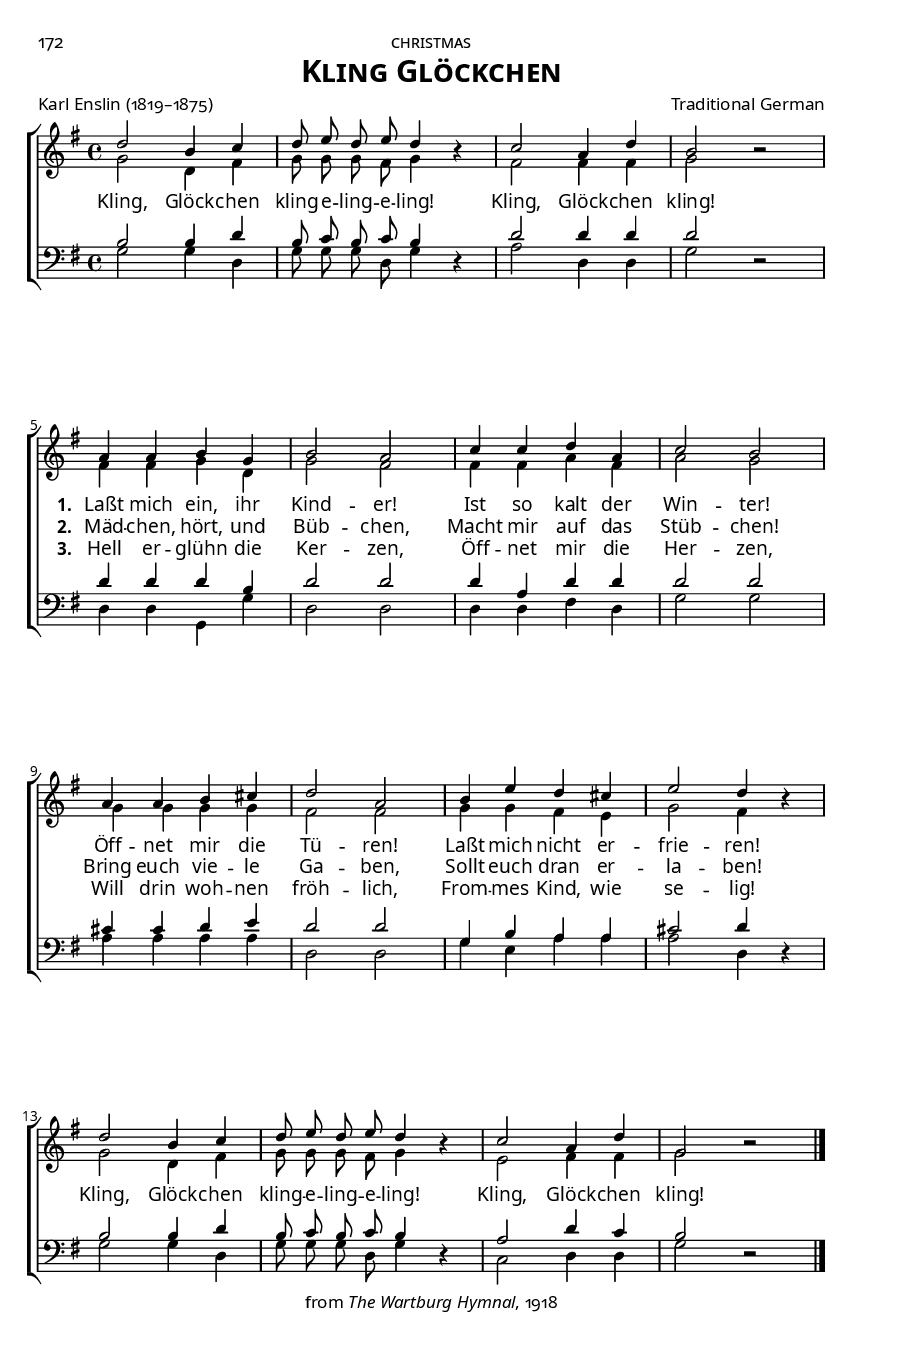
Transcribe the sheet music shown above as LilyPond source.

\version "2.14.2"
\include "../util.ly"
\header {
  title = \markup{\override #'(font-name . "Garamond Premier Pro Semibold"){ \abs-fontsize #15 \smallCapsOldStyle"Kling Glöckchen"}}
  poet = \markup\oldStyleNum"Karl Enslin (1819–1875)"
  composer = \markup\oldStyleNum"Traditional German"
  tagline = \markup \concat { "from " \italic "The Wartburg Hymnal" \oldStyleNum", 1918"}
}
\paper {
  %print-all-headers = ##t
  paper-height = 9\in
  paper-width = 6\in
  indent = 0\in
  %system-system-spacing = #'((basic-distance . 10) (padding . 0))
  %system-system-spacing =
  %  #'((basic-distance . 0)
  %     (minimum-distance . 0)
  %     (padding . -0.35)
  %     (stretchability . 100))
%{IF_LESSER
  markup-system-spacing #'stretchability = 50
  top-markup-spacing #'stretchability = 30
  last-bottom-spacing #'stretchability = 60
%}%END_IF_LESSER
  ragged-last-bottom = ##f
  ragged-bottom = ##f
  two-sided = ##t
  inner-margin = 0.5\in
  outer-margin = 0.25\in
  top-margin = 0.25\in
  bottom-margin = 0.25\in
  first-page-number = #172
  print-first-page-number = ##t
  headerLine = \markup{\override #'(font-name . "Garamond Premier Pro") \smallCapsOldStyle christmas}
  oddHeaderMarkup = \markup\fill-line{
     \override #'(font-name . "Garamond Premier Pro")
     \override #'(font-name . "Garamond Premier Pro")\abs-fontsize #8.5
     \combine 
        \fill-line{"" \on-the-fly #print-page-number-check-first
        \oldStylePageNum""
        }
        \fill-line{\headerLine}
  }
  evenHeaderMarkup = \markup {
     \override #'(font-name . "Garamond Premier Pro")
     \override #'(font-name . "Garamond Premier Pro")\abs-fontsize #8.5
     \combine
        \on-the-fly #print-page-number-check-first
        \oldStylePageNum""
        \fill-line{\headerLine}
  }
}
#(set-global-staff-size 15) \paper{ #(define fonts (make-pango-font-tree "GoudyOlSt BT" "Garamond Premier Pro" "Garamond Premier Pro" (/ 15 20))) }
global = {
  \key g \major
  \time 4/4
  \autoBeamOff
  \override DynamicLineSpanner #'staff-padding = #0.0
  \override DynamicLineSpanner #'Y-extent = #'(0 . 0)
}

sopMusic = \relative c'' {
  d2 b4 c |
  d8 e d e d4 b\rest |
  c2 a4 d |
  b2 b\rest | \break
  a4 a b g |
  
  b2 a |
  c4 c d a |
  c2 b |
  a4 a b cis |
  d2 a |
  
  b4 e d cis |
  e2 d4 b\rest | \break
  d2 b4 c |
  d8 e d e d4 b\rest |
  c2 a4 d |
  g,2 b\rest |
  \bar "|."
}
sopWords = \lyricmode {
  
}

altoMusic = \relative c' {
  g'2 d4 fis |
  g8 g g fis g4 s |
  fis2 fis4 fis |
  g2 s |
  fis4 fis g d |
  
  g2 fis |
  fis4 fis a fis |
  a2 g |
  g4 g g g |
  fis2 fis |
  
  g4 g fis e |
  g2 fis4 s |
  g2 d4 fis |
  g8 g g fis g4 s |
  e2 fis4 fis |
  g2 s \bar "|."
}
altoWords = \lyricmode {
  \dropLyricsV
  Kling, Glöck -- chen kling -- e -- ling -- e -- ling!
  Kling, Glöck -- chen kling!
  
  \set stanza = #"1. "
  Laßt mich ein, ihr Kind -- er!
  Ist so kalt der Win -- ter!
  Öff -- net mir die Tü -- ren!
  Laßt mich nicht er -- frie -- ren!
  
  Kling, Glöck -- chen kling -- e -- ling -- e -- ling!
  Kling, Glöck -- chen kling!
}
altoWordsII = \lyricmode {
  \dropLyricsV
%\markup\italic
  %Kling, Glöck -- chen kling -- e -- ling -- e -- ling!
  %Kling, Glöck -- chen kling!
  \repeat unfold 12 \skip1
  \set stanza = #"2. "
  Mäd -- chen, hört, und Büb -- chen,
  Macht mir auf das Stüb -- chen!
  Bring euch vie -- le Ga -- ben,
  Sollt euch dran er -- la -- ben!
  
  %Kling, Glöck -- chen kling -- e -- ling -- e -- ling!
  %Kling, Glöck -- chen kling!
}
altoWordsIII = \lyricmode {
  \dropLyricsV
  %Kling, Glöck -- chen kling -- e -- ling -- e -- ling!
  %Kling, Glöck -- chen kling!
  \repeat unfold 12 \skip1
  \set stanza = #"3. "
  Hell er -- glühn die Ker -- zen,
  Öff -- net mir die Her -- zen,
  Will drin woh -- nen fröh -- lich,
  From -- mes Kind, wie se -- lig!
  
  %Kling, Glöck -- chen kling -- e -- ling -- e -- ling!
  %Kling, Glöck -- chen kling!
}
altoWordsIV = \lyricmode {
  \set stanza = #"4. "
  \set ignoreMelismata = ##t
}
altoWordsV = \lyricmode {
  \set stanza = #"5. "
  \set ignoreMelismata = ##t
}
altoWordsVI = \lyricmode {
  \set stanza = #"6. "
  \set ignoreMelismata = ##t
}
tenorMusic = \relative c' {
  b2 b4 d |
  b8 c b c b4 s |
  d2 d4 d |
  d2 s |
  d4 d d b |
  
  d2 d |
  d4 a d d |
  d2 d |
  cis4 cis d e |
  d2 d |
  
  g,4 b a a |
  cis2 d4 s |
  b2 b4 d |
  b8 c b c b4 s |
  a2 d4 c |
  b2 s |
  \bar "|."
}
tenorWords = \lyricmode {
}
tenorWordsII = \lyricmode {
}

bassMusic = \relative c {
  g'2 g4 d |
  g8 g g d g4 d\rest |
  a'2 d,4 d |
  g2 d\rest |
  d4 d g, g' |
  
  d2 d |
  d4 d fis d |
  g2 g |
  a4 a a a |
  d,2 d |
  
  g4 e a a |
  a2 d,4 d\rest |
  g2 g4 d |
  g8 g g d g4 d\rest |
  c2 d4 d |
  g2 d\rest \bar "|."
}
bassWordsII = \lyricmode {
}
bassWords = \lyricmode {
}

pianoRH = \relative c' {
  
}
pianoLH = \relative c' {
  
}

\score {
  <<
   \new ChoirStaff <<
    \new Staff = women <<
      \new Voice = "sopranos" { \voiceOne << \global \sopMusic >> }
      \new Voice = "altos" { \voiceTwo << \global \altoMusic >> }
    >>
    \new Lyrics \with { alignAboveContext = #"women" \override VerticalAxisGroup #'nonstaff-relatedstaff-spacing = #'((basic-distance . 1))} \lyricsto "sopranos" \sopWords
    \new Lyrics = "altosVI"  \with { alignBelowContext = #"women"  \override VerticalAxisGroup #'nonstaff-relatedstaff-spacing = #'((basic-distance . 1))} \lyricsto "sopranos" \altoWordsVI
    \new Lyrics = "altosV"  \with { alignBelowContext = #"women" } \lyricsto "sopranos" \altoWordsV
    \new Lyrics = "altosIV"  \with { alignBelowContext = #"women" } \lyricsto "sopranos" \altoWordsIV
    \new Lyrics = "altosIII"  \with { alignBelowContext = #"women" } \lyricsto "sopranos" \altoWordsIII
    \new Lyrics = "altosII"  \with { alignBelowContext = #"women"  \override VerticalAxisGroup #'nonstaff-relatedstaff-spacing = #'((basic-distance . 1))} \lyricsto "sopranos" \altoWordsII
    \new Lyrics = "altos"  \with { alignBelowContext = #"women" \override VerticalAxisGroup #'nonstaff-relatedstaff-spacing = #'((basic-distance . 1))} \lyricsto "sopranos" \altoWords
   \new Staff = men <<
      \clef bass
      \new Voice = "tenors" { \voiceOne << \global \tenorMusic >> }
      \new Voice = "basses" { \voiceTwo << \global \bassMusic >> }
    >>
    \new Lyrics \with { alignAboveContext = #"men" \override VerticalAxisGroup #'nonstaff-relatedstaff-spacing = #'((basic-distance . 1)(padding . -0.35)) } \lyricsto "tenors" \tenorWords
    \new Lyrics \with { alignAboveContext = #"men" \override VerticalAxisGroup #'nonstaff-relatedstaff-spacing = #'((basic-distance . 1)(padding . -0.35)) } \lyricsto "tenors" \tenorWordsII
    \new Lyrics \with { alignBelowContext = #"men" \override VerticalAxisGroup #'nonstaff-relatedstaff-spacing = #'((basic-distance . 1)(padding . -0.35)) } \lyricsto "basses" \bassWordsII
    \new Lyrics \with { alignBelowContext = #"men" \override VerticalAxisGroup #'nonstaff-relatedstaff-spacing = #'((basic-distance . 1)(padding . -0.35)) } \lyricsto "basses" \bassWords
  >>
%    \new PianoStaff << \new Staff { \new Voice { \pianoRH } } \new Staff { \clef "bass" \pianoLH } >>
  >>
  \layout {
    \context {
      \Score
      %\override SpacingSpanner #'base-shortest-duration = #(ly:make-moment 1 8)
      %\override SpacingSpanner #'common-shortest-duration = #(ly:make-moment 1 4)
    }
    \context {
      % Remove all empty staves
      % \Staff \RemoveEmptyStaves \override VerticalAxisGroup #'remove-first = ##t
    }
  }
}
